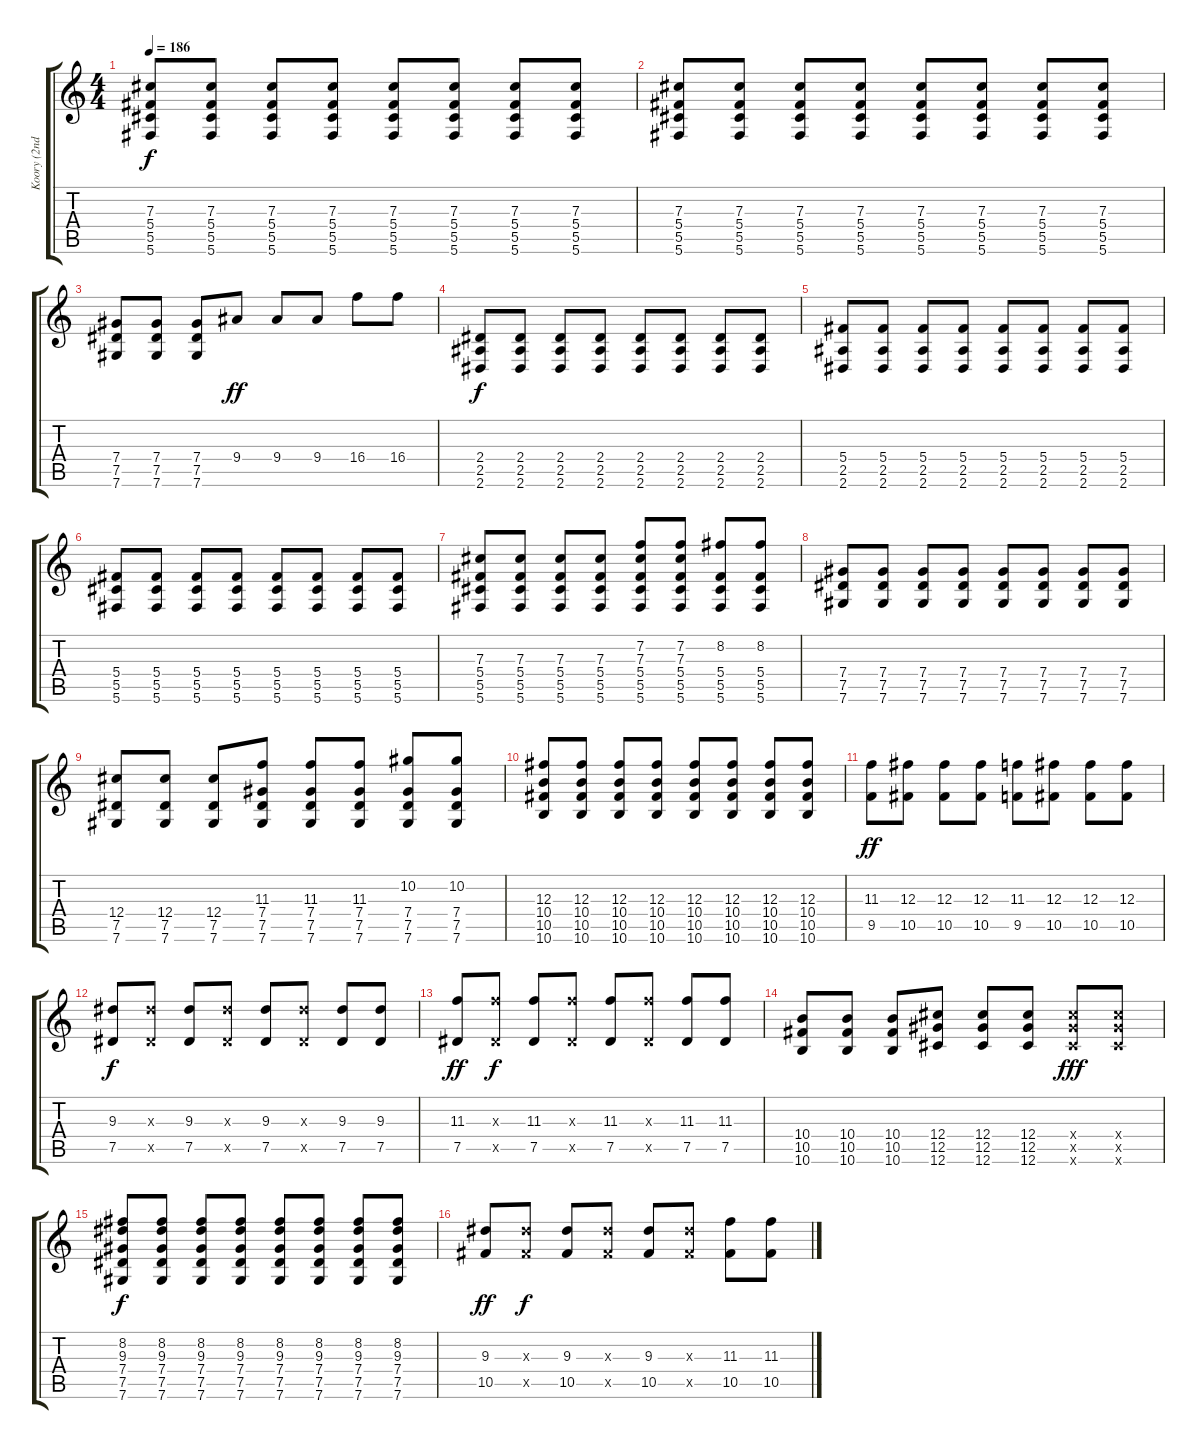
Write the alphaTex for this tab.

\track ("Koory (2nd Guitar)" "Koory (2nd") {instrument distortionguitar}
\staff {score tabs}
\tuning (Eb4 Bb3 Gb3 Db3 Ab2 Db2) {hide}
\ts (4 4)
\tempo 186
\clef g2
\ks c
(7.3 5.4 5.5 5.6).8{dy f} (7.3 5.4 5.5 5.6).8 (7.3 5.4 5.5 5.6).8 (7.3 5.4 5.5 5.6).8 (7.3 5.4 5.5 5.6).8 (7.3 5.4 5.5 5.6).8 (7.3 5.4 5.5 5.6).8 (7.3 5.4 5.5 5.6).8 |
(7.3 5.4 5.5 5.6).8 (7.3 5.4 5.5 5.6).8 (7.3 5.4 5.5 5.6).8 (7.3 5.4 5.5 5.6).8 (7.3 5.4 5.5 5.6).8 (7.3 5.4 5.5 5.6).8 (7.3 5.4 5.5 5.6).8 (7.3 5.4 5.5 5.6).8 |
(7.4 7.5 7.6).8 (7.4 7.5 7.6).8 (7.4 7.5 7.6).8 9.4.8{dy ff} 9.4.8 9.4.8 16.4.8 16.4.8 |
(2.4 2.5 2.6).8{dy f} (2.4 2.5 2.6).8 (2.4 2.5 2.6).8 (2.4 2.5 2.6).8 (2.4 2.5 2.6).8 (2.4 2.5 2.6).8 (2.4 2.5 2.6).8 (2.4 2.5 2.6).8 |
(5.4 2.5 2.6).8 (5.4 2.5 2.6).8 (5.4 2.5 2.6).8 (5.4 2.5 2.6).8 (5.4 2.5 2.6).8 (5.4 2.5 2.6).8 (5.4 2.5 2.6).8 (5.4 2.5 2.6).8 |
(5.4 5.5 5.6).8 (5.4 5.5 5.6).8 (5.4 5.5 5.6).8 (5.4 5.5 5.6).8 (5.4 5.5 5.6).8 (5.4 5.5 5.6).8 (5.4 5.5 5.6).8 (5.4 5.5 5.6).8 |
(7.3 5.4 5.5 5.6).8 (7.3 5.4 5.5 5.6).8 (7.3 5.4 5.5 5.6).8 (7.3 5.4 5.5 5.6).8 (7.2 7.3 5.4 5.5 5.6).8 (7.2 7.3 5.4 5.5 5.6).8 (8.2 5.4 5.5 5.6).8 (8.2 5.4 5.5 5.6).8 |
(7.4 7.5 7.6).8 (7.4 7.5 7.6).8 (7.4 7.5 7.6).8 (7.4 7.5 7.6).8 (7.4 7.5 7.6).8 (7.4 7.5 7.6).8 (7.4 7.5 7.6).8 (7.4 7.5 7.6).8 |
(12.4 7.5 7.6).8 (12.4 7.5 7.6).8 (12.4 7.5 7.6).8 (11.3 7.4 7.5 7.6).8 (11.3 7.4 7.5 7.6).8 (11.3 7.4 7.5 7.6).8 (10.2 7.4 7.5 7.6).8 (10.2 7.4 7.5 7.6).8 |
(12.3 10.4 10.5 10.6).8 (12.3 10.4 10.5 10.6).8 (12.3 10.4 10.5 10.6).8 (12.3 10.4 10.5 10.6).8 (12.3 10.4 10.5 10.6).8 (12.3 10.4 10.5 10.6).8 (12.3 10.4 10.5 10.6).8 (12.3 10.4 10.5 10.6).8 |
(11.3 9.5).8{dy ff} (12.3 10.5).8 (12.3 10.5).8 (12.3 10.5).8 (11.3 9.5).8 (12.3 10.5).8 (12.3 10.5).8 (12.3 10.5).8 |
(9.3 7.5).8{dy f} (9.3{x} 7.5{x}).8 (9.3 7.5).8 (9.3{x} 7.5{x}).8 (9.3 7.5).8 (9.3{x} 7.5{x}).8 (9.3 7.5).8 (9.3 7.5).8 |
(11.3 7.5).8{dy ff} (11.3{x} 7.5{x}).8{dy f} (11.3 7.5).8 (11.3{x} 7.5{x}).8 (11.3 7.5).8 (11.3{x} 7.5{x}).8 (11.3 7.5).8 (11.3 7.5).8 |
(10.4 10.5 10.6).8 (10.4 10.5 10.6).8 (10.4 10.5 10.6).8 (12.4 12.5 12.6).8 (12.4 12.5 12.6).8 (12.4 12.5 12.6).8 (12.4{x} 12.5{x} 12.6{x}).8{dy fff} (12.4{x} 12.5{x} 12.6{x}).8 |
(8.2 9.3 7.4 7.5 7.6).8{dy f} (8.2 9.3 7.4 7.5 7.6).8 (8.2 9.3 7.4 7.5 7.6).8 (8.2 9.3 7.4 7.5 7.6).8 (8.2 9.3 7.4 7.5 7.6).8 (8.2 9.3 7.4 7.5 7.6).8 (8.2 9.3 7.4 7.5 7.6).8 (8.2 9.3 7.4 7.5 7.6).8 |
(9.3 10.5).8{dy ff} (9.3{x} 10.5{x}).8{dy f} (9.3 10.5).8 (9.3{x} 10.5{x}).8 (9.3 10.5).8 (9.3{x} 10.5{x}).8 (11.3 10.5).8 (11.3 10.5).8
